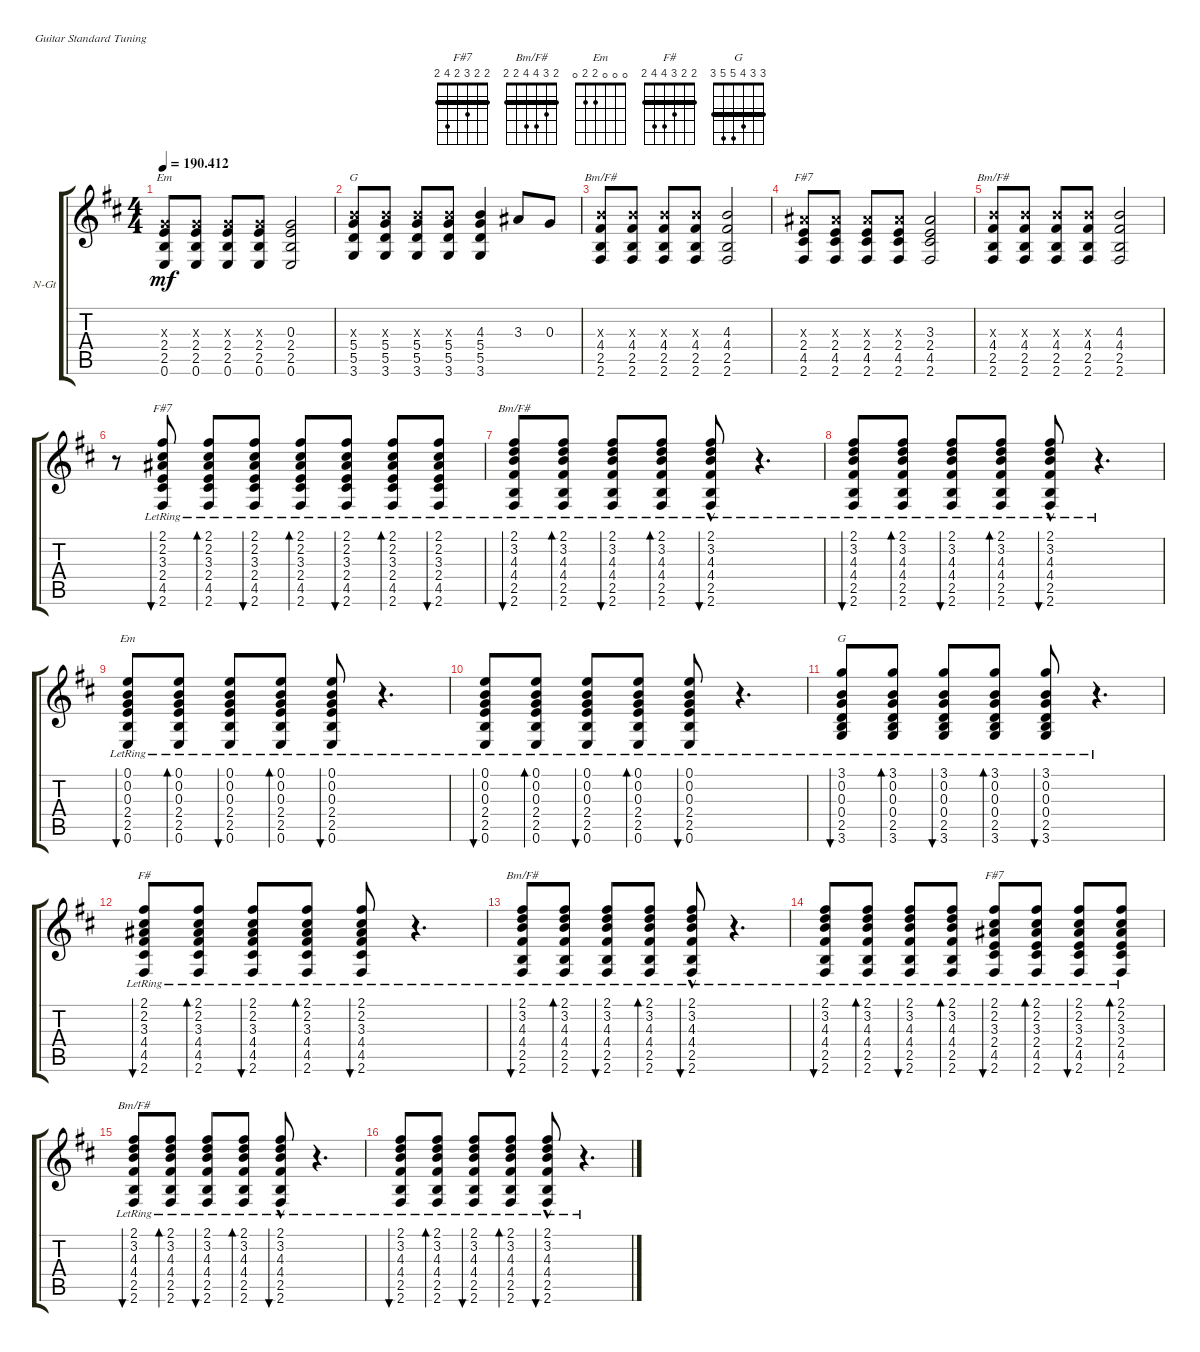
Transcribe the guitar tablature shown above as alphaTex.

\defaultSystemsLayout 4
\bracketExtendMode groupsimilarinstruments
\firstSystemTrackNameOrientation horizontal
\otherSystemsTrackNameOrientation horizontal
\track ("Nylon Guitar" "N-Gt") {instrument acousticguitarnylon}
\staff {score tabs}
\tuning (E4 B3 G3 D3 A2 E2)
\chord ("F#7" 2 2 3 2 4 2) {barre (2 2 2)}
\chord ("Bm/F#" 2 3 4 4 2 2) {barre (2 2)}
\chord ("Em" 0 0 0 2 2 0)
\chord ("F#" 2 2 3 4 4 2) {barre (2 2)}
\chord ("G" 3 0 0 0 2 3)
\chord ("G" 3 3 4 5 5 3) {barre (3 3)}
\ts (4 4)
\tempo
190.412
\accidentals auto
\clef g2
\ottava regular
\simile none
\scale
0.936948
\ks bminor
(2.5 2.4 0.3{x} 0.6).8{ch "Em" dy mf} (2.5 2.4 0.3{x} 0.6).8 (2.5 2.4 0.3{x} 0.6).8 (2.5 2.4 0.3{x} 0.6).8 (2.5 2.4 0.3 0.6).2 |
\scale
0.936948 (3.6 5.5 5.4 4.3{x}).8{ch "G"} (3.6 5.5 5.4 4.3{x}).8 (3.6 5.5 5.4 4.3{x}).8 (3.6 5.5 5.4 4.3{x}).8 (3.6 5.5 5.4 4.3).4 3.3.8 0.3.8 |
\scale
1.1261 (2.5 4.4 4.3{x} 2.6).8{ch "Bm/F#"} (2.5 4.4 4.3{x} 2.6).8 (2.5 4.4 4.3{x} 2.6).8 (2.5 4.4 4.3{x} 2.6).8 (2.5 4.4 4.3 2.6).2 |
\scale
0.936948 (2.6 4.5 2.4 3.3{x}).8{ch "F#7"} (2.6 4.5 2.4 3.3{x}).8 (2.6 4.5 2.4 3.3{x}).8 (2.6 4.5 2.4 3.3{x}).8 (2.6 4.5 2.4 3.3).2 |
\scale
0.936948 (2.5 4.4 4.3{x} 2.6).8{ch "Bm/F#"} (2.5 4.4 4.3{x} 2.6).8 (2.5 4.4 4.3{x} 2.6).8 (2.5 4.4 4.3{x} 2.6).8 (2.5 4.4 4.3 2.6).2 |
\scale
1.1261 r.8 (2.6{lr} 4.5{lr} 2.4{lr} 3.3{lr} 2.2{lr} 2.1{lr}).8{bu 72 ch "F#7"} (2.6{lr} 4.5{lr} 2.4{lr} 3.3{lr} 2.2{lr} 2.1{lr}).8{bd 72} (2.6{lr} 4.5{lr} 2.4{lr} 3.3{lr} 2.2{lr} 2.1{lr}).8{bu 72} (2.6{lr} 4.5{lr} 2.4{lr} 3.3{lr} 2.2{lr} 2.1{lr}).8{bd 72} (2.6{lr} 4.5{lr} 2.4{lr} 3.3{lr} 2.2{lr} 2.1{lr}).8{bu 72} (2.6{lr} 4.5{lr} 2.4{lr} 3.3{lr} 2.2{lr} 2.1{lr}).8{bd 72} (2.6{lr} 4.5{lr} 2.4{lr} 3.3{lr} 2.2{lr} 2.1{lr}).8{bu 72} |
\scale
0.936948 (2.6{lr} 2.5{lr} 4.4{lr} 4.3{lr} 3.2{lr} 2.1{lr}).8{bu 78 ch "Bm/F#"} (2.6{lr} 2.5{lr} 4.4{lr} 4.3{lr} 3.2{lr} 2.1{lr}).8{bd 74} (2.6{lr} 2.5{lr} 4.4{lr} 4.3{lr} 3.2{lr} 2.1{lr}).8{bu 74} (2.6{lr} 2.5{lr} 4.4{lr} 4.3{lr} 3.2{lr} 2.1{lr}).8{bd 73} (2.6{hac lr} 2.5{hac lr} 4.4{hac lr} 4.3{hac lr} 3.2{hac lr} 2.1{hac lr}).8{bu 74} r.4{d} |
\scale
0.936948 (2.6{lr} 2.5{lr} 4.4{lr} 4.3{lr} 3.2{lr} 2.1{lr}).8{bu 78} (2.6{lr} 2.5{lr} 4.4{lr} 4.3{lr} 3.2{lr} 2.1{lr}).8{bd 74} (2.6{lr} 2.5{lr} 4.4{lr} 4.3{lr} 3.2{lr} 2.1{lr}).8{bu 74} (2.6{lr} 2.5{lr} 4.4{lr} 4.3{lr} 3.2{lr} 2.1{lr}).8{bd 73} (2.6{hac lr} 2.5{hac lr} 4.4{hac lr} 4.3{hac lr} 3.2{hac lr} 2.1{hac lr}).8{bu 74} r.4{d} |
\scale
1.1261 (0.6{lr} 2.5{lr} 2.4{lr} 0.3{lr} 0.2{lr} 0.1{lr}).8{bu 73 ch "Em"} (0.6{lr} 2.5{lr} 2.4{lr} 0.3{lr} 0.2{lr} 0.1{lr}).8{bd 72} (0.6{lr} 2.5{lr} 2.4{lr} 0.3{lr} 0.2{lr} 0.1{lr}).8{bu 72} (0.6{lr} 2.5{lr} 2.4{lr} 0.3{lr} 0.2{lr} 0.1{lr}).8{bd 72} (0.6{lr} 2.5{lr} 2.4{lr} 0.3{lr} 0.2{lr} 0.1{lr}).8{bu 72} r.4{d} |
\scale
0.936948 (0.6{lr} 2.5{lr} 2.4{lr} 0.3{lr} 0.2{lr} 0.1{lr}).8{bu 73} (0.6{lr} 2.5{lr} 2.4{lr} 0.3{lr} 0.2{lr} 0.1{lr}).8{bd 72} (0.6{lr} 2.5{lr} 2.4{lr} 0.3{lr} 0.2{lr} 0.1{lr}).8{bu 72} (0.6{lr} 2.5{lr} 2.4{lr} 0.3{lr} 0.2{lr} 0.1{lr}).8{bd 72} (0.6{lr} 2.5{lr} 2.4{lr} 0.3{lr} 0.2{lr} 0.1{lr}).8{bu 72} r.4{d} |
\scale
0.936948 (3.6{lr} 2.5{lr} 0.4{lr} 0.3{lr} 0.2{lr} 3.1{lr}).8{bu 72 ch "G"} (3.6{lr} 2.5{lr} 0.4{lr} 0.3{lr} 0.2{lr} 3.1{lr}).8{bd 72} (3.6{lr} 2.5{lr} 0.4{lr} 0.3{lr} 0.2{lr} 3.1{lr}).8{bu 72} (3.6{lr} 2.5{lr} 0.4{lr} 0.3{lr} 0.2{lr} 3.1{lr}).8{bd 72} (3.6{lr} 2.5{lr} 0.4{lr} 0.3{lr} 0.2{lr} 3.1{lr}).8{bu 72} r.4{d} |
\scale
1.1261 (2.6{lr} 4.5{lr} 4.4{lr} 3.3{lr} 2.2{lr} 2.1{lr}).8{bu 72 ch "F#"} (2.6{lr} 4.5{lr} 4.4{lr} 3.3{lr} 2.2{lr} 2.1{lr}).8{bd 72} (2.6{lr} 4.5{lr} 4.4{lr} 3.3{lr} 2.2{lr} 2.1{lr}).8{bu 72} (2.6{lr} 4.5{lr} 4.4{lr} 3.3{lr} 2.2{lr} 2.1{lr}).8{bd 72} (2.6{lr} 4.5{lr} 4.4{lr} 3.3{lr} 2.2{lr} 2.1{lr}).8{bu 72} r.4{d} |
\scale
0.936948 (2.6{lr} 2.5{lr} 4.4{lr} 4.3{lr} 3.2{lr} 2.1{lr}).8{bu 78 ch "Bm/F#"} (2.6{lr} 2.5{lr} 4.4{lr} 4.3{lr} 3.2{lr} 2.1{lr}).8{bd 74} (2.6{lr} 2.5{lr} 4.4{lr} 4.3{lr} 3.2{lr} 2.1{lr}).8{bu 74} (2.6{lr} 2.5{lr} 4.4{lr} 4.3{lr} 3.2{lr} 2.1{lr}).8{bd 73} (2.6{hac lr} 2.5{hac lr} 4.4{hac lr} 4.3{hac lr} 3.2{hac lr} 2.1{hac lr}).8{bu 74} r.4{d} |
\scale
0.936948 (2.6{lr} 2.5{lr} 4.4{lr} 4.3{lr} 3.2{lr} 2.1{lr}).8{bu 78} (2.6{lr} 2.5{lr} 4.4{lr} 4.3{lr} 3.2{lr} 2.1{lr}).8{bd 74} (2.6{lr} 2.5{lr} 4.4{lr} 4.3{lr} 3.2{lr} 2.1{lr}).8{bu 74} (2.6{lr} 2.5{lr} 4.4{lr} 4.3{lr} 3.2{lr} 2.1{lr}).8{bd 73} (2.6{lr} 4.5{lr} 2.4{lr} 3.3{lr} 2.2{lr} 2.1{lr}).8{bu 72 ch "F#7"} (2.6{lr} 4.5{lr} 2.4{lr} 3.3{lr} 2.2{lr} 2.1{lr}).8{bd 72} (2.6{lr} 4.5{lr} 2.4{lr} 3.3{lr} 2.2{lr} 2.1{lr}).8{bu 72} (2.6{lr} 4.5{lr} 2.4{lr} 3.3{lr} 2.2{lr} 2.1{lr}).8{bd 72} |
\scale
1.1261 (2.6{lr} 2.5{lr} 4.4{lr} 4.3{lr} 3.2{lr} 2.1{lr}).8{bu 78 ch "Bm/F#"} (2.6{lr} 2.5{lr} 4.4{lr} 4.3{lr} 3.2{lr} 2.1{lr}).8{bd 74} (2.6{lr} 2.5{lr} 4.4{lr} 4.3{lr} 3.2{lr} 2.1{lr}).8{bu 74} (2.6{lr} 2.5{lr} 4.4{lr} 4.3{lr} 3.2{lr} 2.1{lr}).8{bd 73} (2.6{hac lr} 2.5{hac lr} 4.4{hac lr} 4.3{hac lr} 3.2{hac lr} 2.1{hac lr}).8{bu 74} r.4{d} |
\scale
0.936948 (2.6{lr} 2.5{lr} 4.4{lr} 4.3{lr} 3.2{lr} 2.1{lr}).8{bu 78} (2.6{lr} 2.5{lr} 4.4{lr} 4.3{lr} 3.2{lr} 2.1{lr}).8{bd 74} (2.6{lr} 2.5{lr} 4.4{lr} 4.3{lr} 3.2{lr} 2.1{lr}).8{bu 74} (2.6{lr} 2.5{lr} 4.4{lr} 4.3{lr} 3.2{lr} 2.1{lr}).8{bd 73} (2.6{hac lr} 2.5{hac lr} 4.4{hac lr} 4.3{hac lr} 3.2{hac lr} 2.1{hac lr}).8{bu 74} r.4{d}
